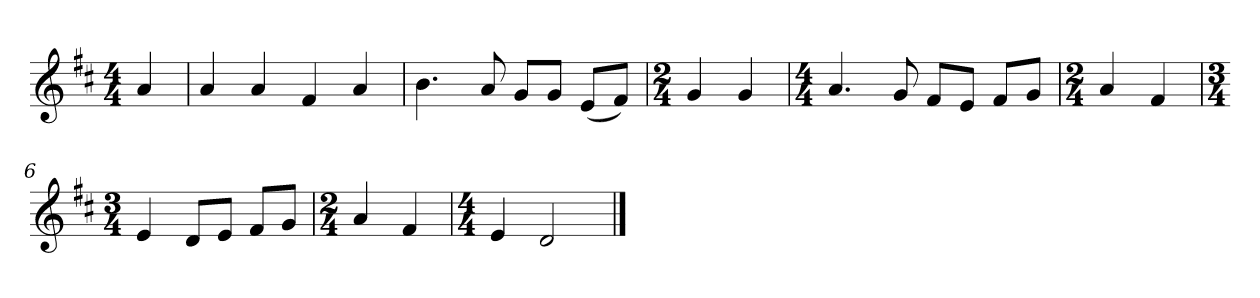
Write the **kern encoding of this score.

**kern
*part1
*staff1
*k[f#c#]
*M4/4
*MM120
=
4a
=1
4a
4a
4f#
4a
=2
4.b
8a
8gL
8gJ
(8eL
8f#J)
=3
*M2/4
4g
4g
=4
*M4/4
4.a
8g
8f#L
8eJ
8f#L
8gJ
=5
*M2/4
4a
4f#
=6
*M3/4
4e
8dL
8eJ
8f#L
8gJ
=7
*M2/4
4a
4f#
=8
*M4/4
4e
2d
==
*-
